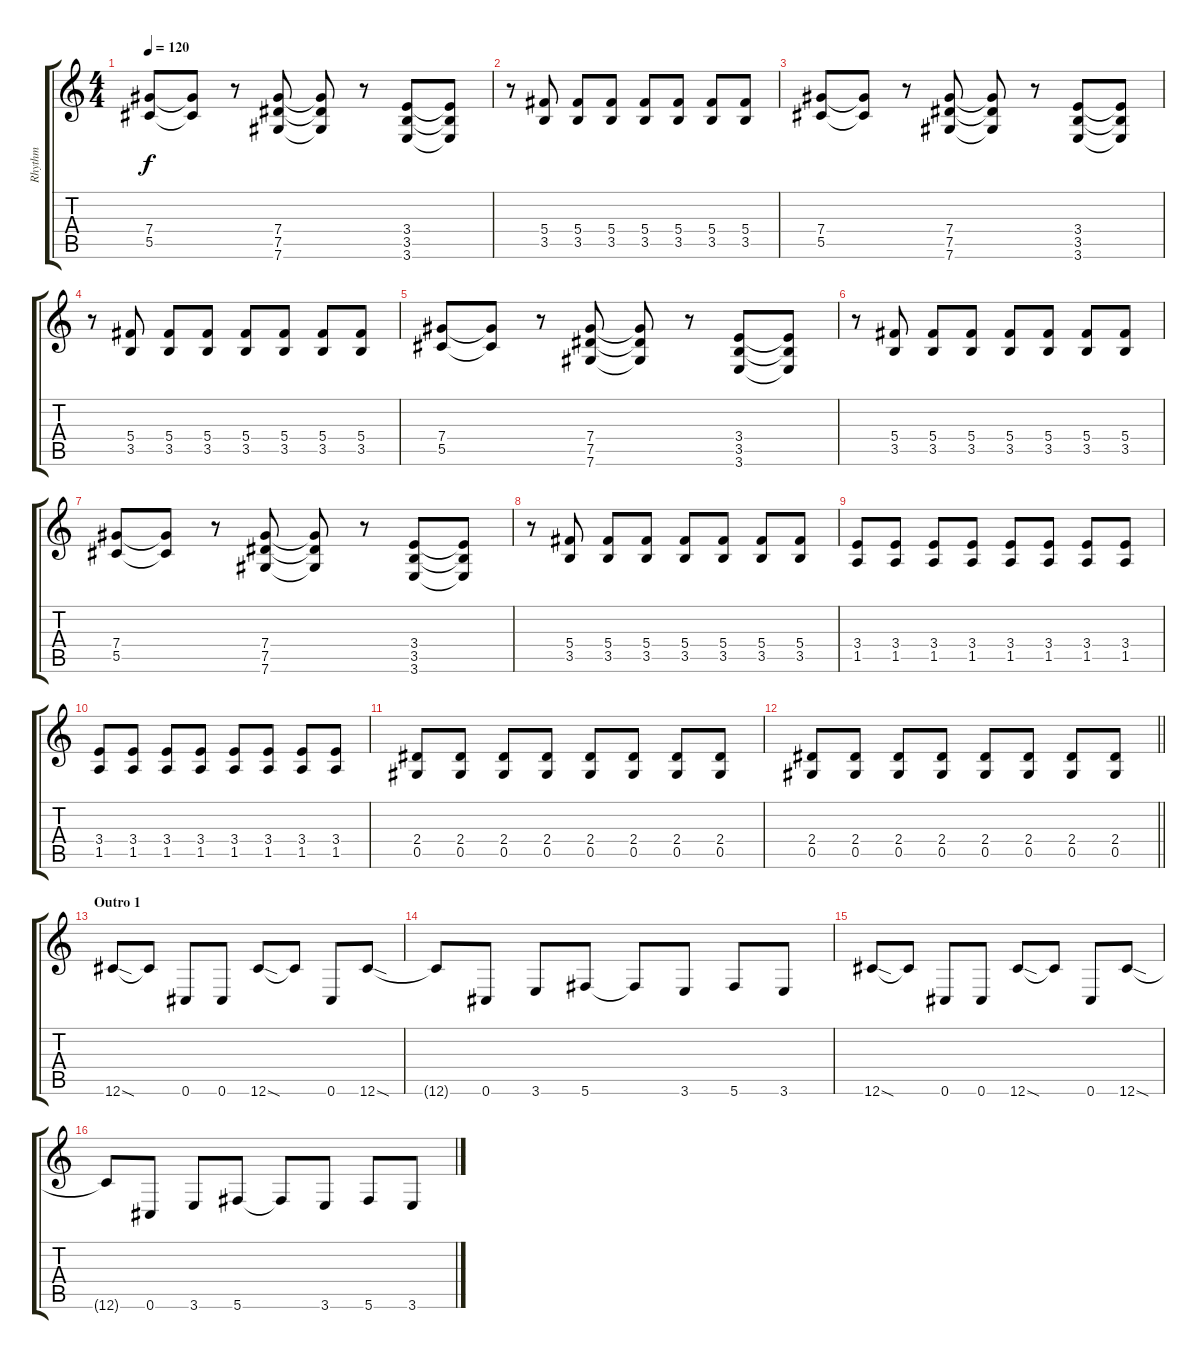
\track ("Rhythm" "Rhythm") {instrument distortionguitar}
\staff {score tabs}
\tuning (Eb4 Bb3 Gb3 Db3 Ab2 Db2) {hide}
\ts (4 4)
\tempo 120
\clef g2
\ks c
(7.4 5.5).8{dy f} (7.4{t} 5.5{t}).8 r.8 (7.4 7.5 7.6).8 (7.4{t} 7.5{t} 7.6{t}).8 r.8 (3.4 3.5 3.6).8 (3.4{t} 3.5{t} 3.6{t}).8 |
r.8 (5.4 3.5).8 (5.4 3.5).8 (5.4 3.5).8 (5.4 3.5).8 (5.4 3.5).8 (5.4 3.5).8 (5.4 3.5).8 |
(7.4 5.5).8 (7.4{t} 5.5{t}).8 r.8 (7.4 7.5 7.6).8 (7.4{t} 7.5{t} 7.6{t}).8 r.8 (3.4 3.5 3.6).8 (3.4{t} 3.5{t} 3.6{t}).8 |
r.8 (5.4 3.5).8 (5.4 3.5).8 (5.4 3.5).8 (5.4 3.5).8 (5.4 3.5).8 (5.4 3.5).8 (5.4 3.5).8 |
(7.4 5.5).8 (7.4{t} 5.5{t}).8 r.8 (7.4 7.5 7.6).8 (7.4{t} 7.5{t} 7.6{t}).8 r.8 (3.4 3.5 3.6).8 (3.4{t} 3.5{t} 3.6{t}).8 |
r.8 (5.4 3.5).8 (5.4 3.5).8 (5.4 3.5).8 (5.4 3.5).8 (5.4 3.5).8 (5.4 3.5).8 (5.4 3.5).8 |
(7.4 5.5).8 (7.4{t} 5.5{t}).8 r.8 (7.4 7.5 7.6).8 (7.4{t} 7.5{t} 7.6{t}).8 r.8 (3.4 3.5 3.6).8 (3.4{t} 3.5{t} 3.6{t}).8 |
r.8 (5.4 3.5).8 (5.4 3.5).8 (5.4 3.5).8 (5.4 3.5).8 (5.4 3.5).8 (5.4 3.5).8 (5.4 3.5).8 |
(3.4 1.5).8 (3.4 1.5).8 (3.4 1.5).8 (3.4 1.5).8 (3.4 1.5).8 (3.4 1.5).8 (3.4 1.5).8 (3.4 1.5).8 |
(3.4 1.5).8 (3.4 1.5).8 (3.4 1.5).8 (3.4 1.5).8 (3.4 1.5).8 (3.4 1.5).8 (3.4 1.5).8 (3.4 1.5).8 |
(2.4 0.5).8 (2.4 0.5).8 (2.4 0.5).8 (2.4 0.5).8 (2.4 0.5).8 (2.4 0.5).8 (2.4 0.5).8 (2.4 0.5).8 |
\barLineRight lightlight
(2.4 0.5).8 (2.4 0.5).8 (2.4 0.5).8 (2.4 0.5).8 (2.4 0.5).8 (2.4 0.5).8 (2.4 0.5).8 (2.4 0.5).8 |
\section ("" "Outro 1")
12.6{sod}.8 12.6{t}.8 0.6.8 0.6.8 12.6{sod}.8 12.6{t}.8 0.6.8 12.6{sod}.8 |
12.6{t}.8 0.6.8 3.6.8 5.6.8 5.6{t}.8 3.6.8 5.6.8 3.6.8 |
12.6{sod}.8 12.6{t}.8 0.6.8 0.6.8 12.6{sod}.8 12.6{t}.8 0.6.8 12.6{sod}.8 |
12.6{t}.8 0.6.8 3.6.8 5.6.8 5.6{t}.8 3.6.8 5.6.8 3.6.8
